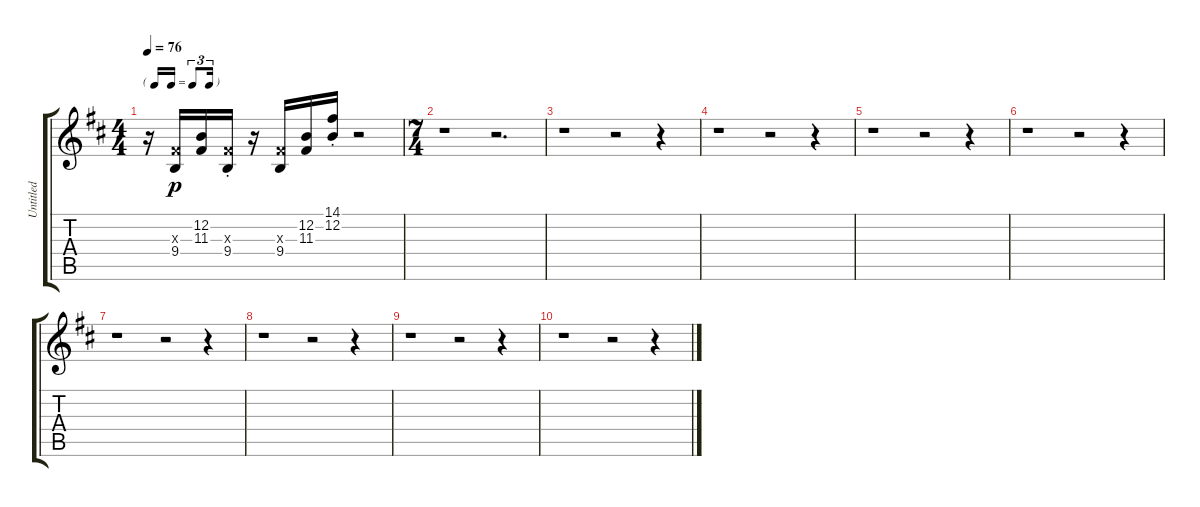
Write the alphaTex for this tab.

\track ("Untitled" "Untitled") {instrument electricpiano1}
\staff {score tabs}
\tuning (E4 B3 G3 D3 A2 E2) {hide}
\ts (4 4)
\tf triplet16th
\tempo 76
\clef g2
\ks d
r.16{dy p} (11.3{x} 9.4).16 (12.2 11.3).16 (11.3{st x} 9.4{st}).16 r.16 (11.3{x} 9.4).16 (12.2 11.3).16 (14.1{st} 12.2{st}).16 r.2 |
\ts (7 4)
r.1 r.2{d} |
r.1 r.2 r.4 |
r.1 r.2 r.4 |
r.1 r.2 r.4 |
r.1 r.2 r.4 |
r.1 r.2 r.4 |
r.1 r.2 r.4 |
r.1 r.2 r.4 |
r.1 r.2 r.4
